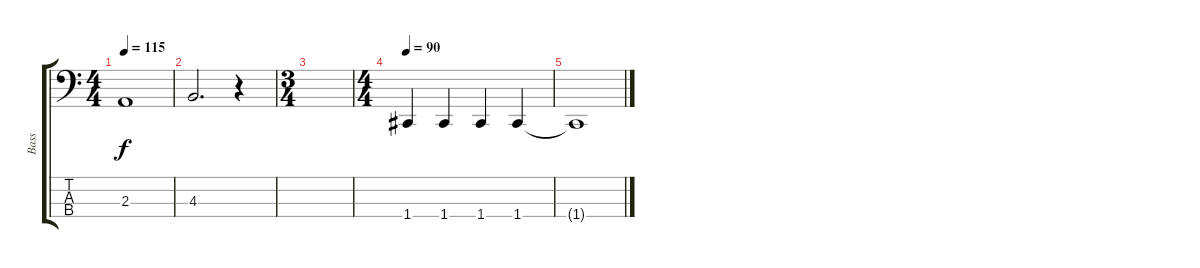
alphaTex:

\track ("Bass" "Bass") {instrument slapbass1}
\staff {score tabs}
\tuning (F2 C2 G1 C1) {hide}
\ts (4 4)
\tempo 115
\clef f4
\ks c
2.3.1{dy f} |
4.3.2{d} r.4 |
\ts (3 4)
|
\ts (4 4)
\tempo 100
\tempo 90
1.4.4 1.4.4 1.4.4 1.4.4 |
1.4{t}.1
